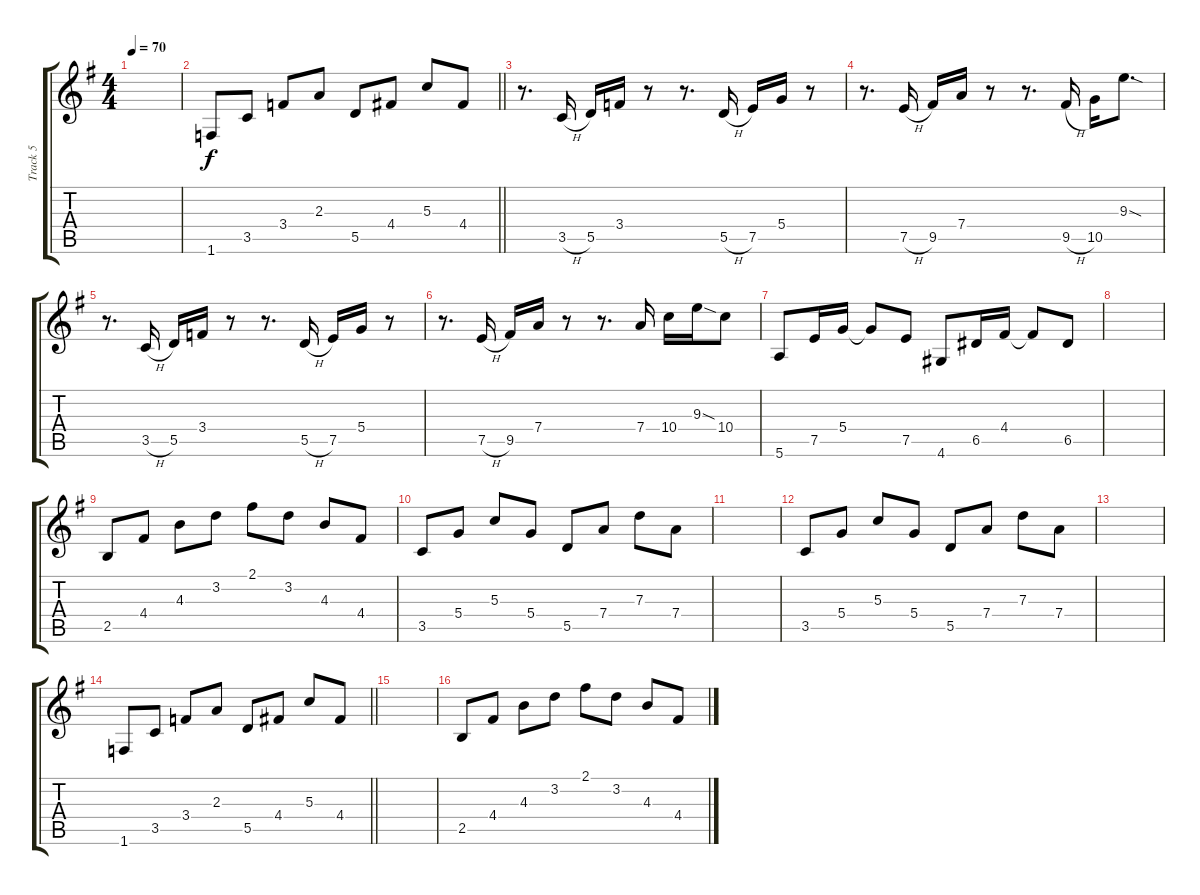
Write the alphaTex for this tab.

\track ("Track 5" "Track 5") {instrument distortionguitar}
\staff {score tabs}
\tuning (E4 B3 G3 D3 A2 E2) {hide}
\ts (4 4)
\tempo 70
\clef g2
\ks g
|
\barLineRight lightlight
1.6.8 3.5.8 3.4.8 2.3.8 5.5.8 4.4.8 5.3.8 4.4.8 |
r.8{d} 3.5{h}.16 5.5.16 3.4.16 r.8 r.8{d} 5.5{h}.16 7.5.16 5.4.16 r.8 |
r.8{d} 7.5{h}.16 9.5.16 7.4.16 r.8 r.8{d} 9.5{h}.16 10.5.16 9.3{sod}.8{d} |
r.8{d} 3.5{h}.16 5.5.16 3.4.16 r.8 r.8{d} 5.5{h}.16 7.5.16 5.4.16 r.8 |
r.8{d} 7.5{h}.16 9.5.16 7.4.16 r.8 r.8{d} 7.4.16 10.4.16 9.3{sod}.16 10.4.8 |
5.6.8 7.5.16 5.4.16 5.4{t}.8 7.5.8 4.6.8 6.5.16 4.4.16 4.4{t}.8 6.5.8 |
|
2.5.8 4.4.8 4.3.8 3.2.8 2.1.8 3.2.8 4.3.8 4.4.8 |
3.5.8 5.4.8 5.3.8 5.4.8 5.5.8 7.4.8 7.3.8 7.4.8 |
|
3.5.8 5.4.8 5.3.8 5.4.8 5.5.8 7.4.8 7.3.8 7.4.8 |
|
\barLineRight lightlight
1.6.8 3.5.8 3.4.8 2.3.8 5.5.8 4.4.8 5.3.8 4.4.8 |
|
2.5.8 4.4.8 4.3.8 3.2.8 2.1.8 3.2.8 4.3.8 4.4.8
